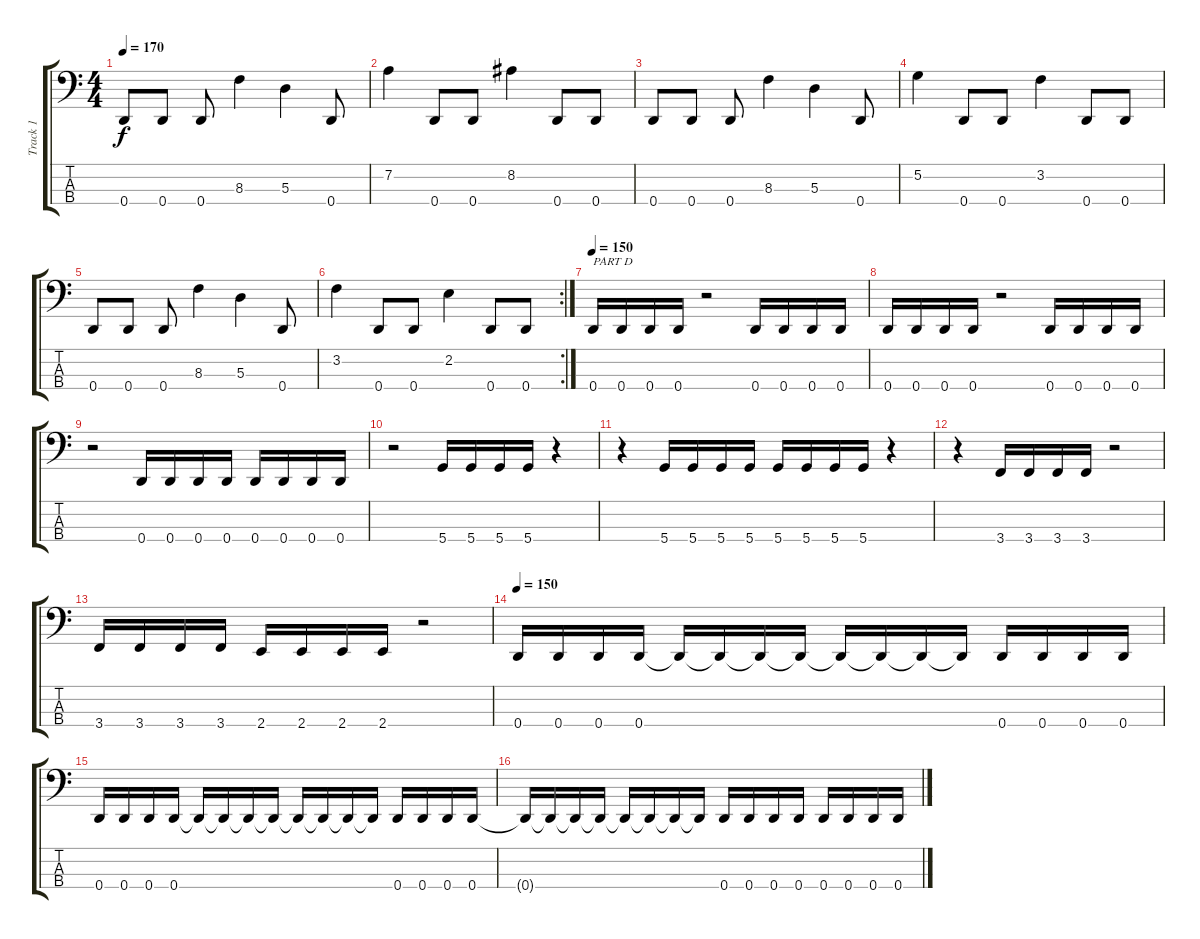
\track ("Track 1" "Track 1") {instrument electricbassfinger}
\staff {score tabs}
\tuning (G2 D2 A1 D1) {hide}
\ts (4 4)
\tempo 170
\clef f4
\ks c
0.4.8{dy f} 0.4.8 0.4.8 8.3.4 5.3.4 0.4.8 |
7.2.4 0.4.8 0.4.8 8.2.4 0.4.8 0.4.8 |
0.4.8 0.4.8 0.4.8 8.3.4 5.3.4 0.4.8 |
5.2.4 0.4.8 0.4.8 3.2.4 0.4.8 0.4.8 |
0.4.8 0.4.8 0.4.8 8.3.4 5.3.4 0.4.8 |
\rc 2
3.2.4 0.4.8 0.4.8 2.2.4 0.4.8 0.4.8 |
\tempo 150
0.4.16{txt "PART D"} 0.4.16 0.4.16 0.4.16 r.2 0.4.16 0.4.16 0.4.16 0.4.16 |
0.4.16 0.4.16 0.4.16 0.4.16 r.2 0.4.16 0.4.16 0.4.16 0.4.16 |
r.2 0.4.16 0.4.16 0.4.16 0.4.16 0.4.16 0.4.16 0.4.16 0.4.16 |
r.2 5.4.16 5.4.16 5.4.16 5.4.16 r.4 |
r.4 5.4.16 5.4.16 5.4.16 5.4.16 5.4.16 5.4.16 5.4.16 5.4.16 r.4 |
r.4 3.4.16 3.4.16 3.4.16 3.4.16 r.2 |
3.4.16 3.4.16 3.4.16 3.4.16 2.4.16 2.4.16 2.4.16 2.4.16 r.2 |
\tempo 150
0.4.16 0.4.16 0.4.16 0.4.16 0.4{t}.16 0.4{t}.16 0.4{t}.16 0.4{t}.16 0.4{t}.16 0.4{t}.16 0.4{t}.16 0.4{t}.16 0.4.16 0.4.16 0.4.16 0.4.16 |
0.4.16 0.4.16 0.4.16 0.4.16 0.4{t}.16 0.4{t}.16 0.4{t}.16 0.4{t}.16 0.4{t}.16 0.4{t}.16 0.4{t}.16 0.4{t}.16 0.4.16 0.4.16 0.4.16 0.4.16 |
0.4{t}.16 0.4{t}.16 0.4{t}.16 0.4{t}.16 0.4{t}.16 0.4{t}.16 0.4{t}.16 0.4{t}.16 0.4.16 0.4.16 0.4.16 0.4.16 0.4.16 0.4.16 0.4.16 0.4.16
